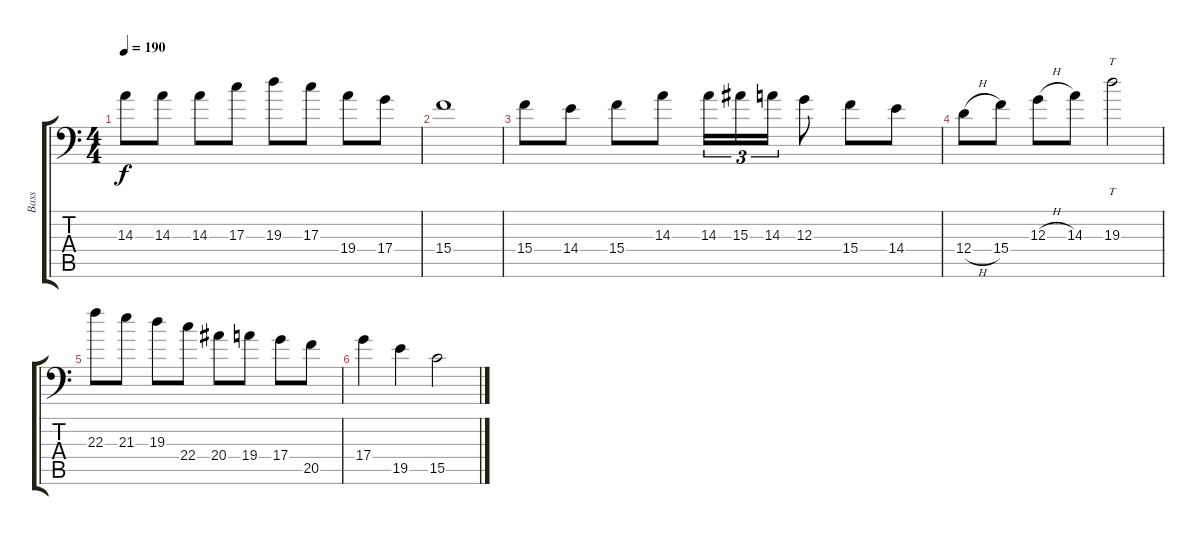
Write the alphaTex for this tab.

\track ("Bass" "Bass") {instrument electricbasspick}
\staff {score tabs}
\tuning (E3 B2 G2 D2 A1 D1) {hide}
\ts (4 4)
\tempo 190
\clef f4
\ks c
14.3.8{dy f} 14.3.8 14.3.8 17.3.8 19.3.8 17.3.8 19.4.8 17.4.8 |
15.4.1 |
15.4.8 14.4.8 15.4.8 14.3.8 14.3.16{tu (3 2)} 15.3.16{tu (3 2)} 14.3.16{tu (3 2)} 12.3.8 15.4.8 14.4.8 |
12.4{h}.8 15.4.8 12.3{h}.8 14.3.8 19.3.2{tt} |
22.3.8 21.3.8 19.3.8 22.4.8 20.4.8 19.4.8 17.4.8 20.5.8 |
17.4.4 19.5.4 15.5.2
